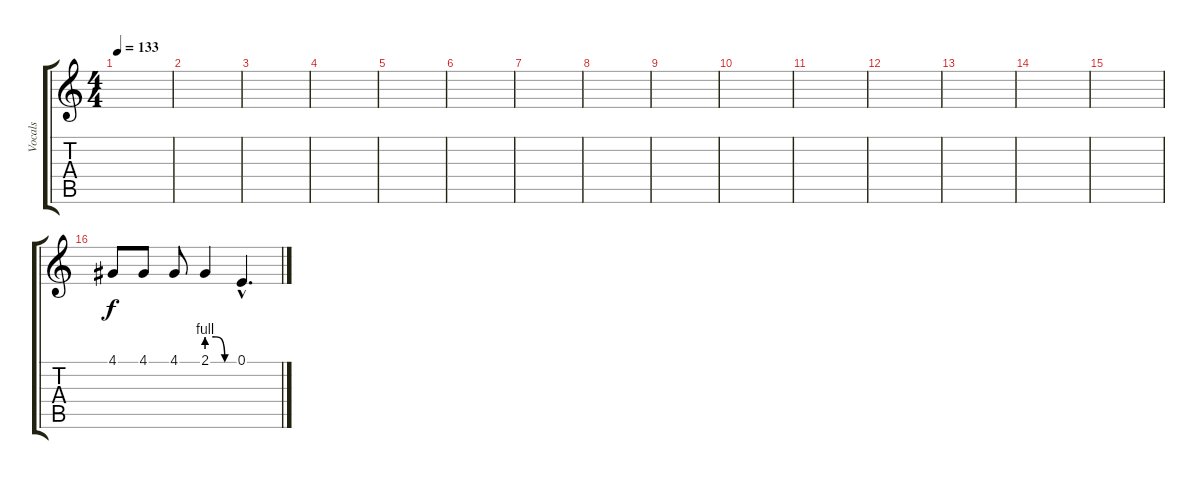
\track ("Vocals" "Vocals") {instrument lead8bassandlead}
\staff {score tabs}
\tuning (E4 B3 G3 D3 A2 E2) {hide}
\ts (4 4)
\tempo 133
\clef g2
\ks c
|
|
|
|
|
|
|
|
|
|
|
|
|
|
|
4.1.8 4.1.8 4.1.8 2.1{be (custom 0 4 20 4 40 0 60 0)}.4 0.1{hac}.4{d}
